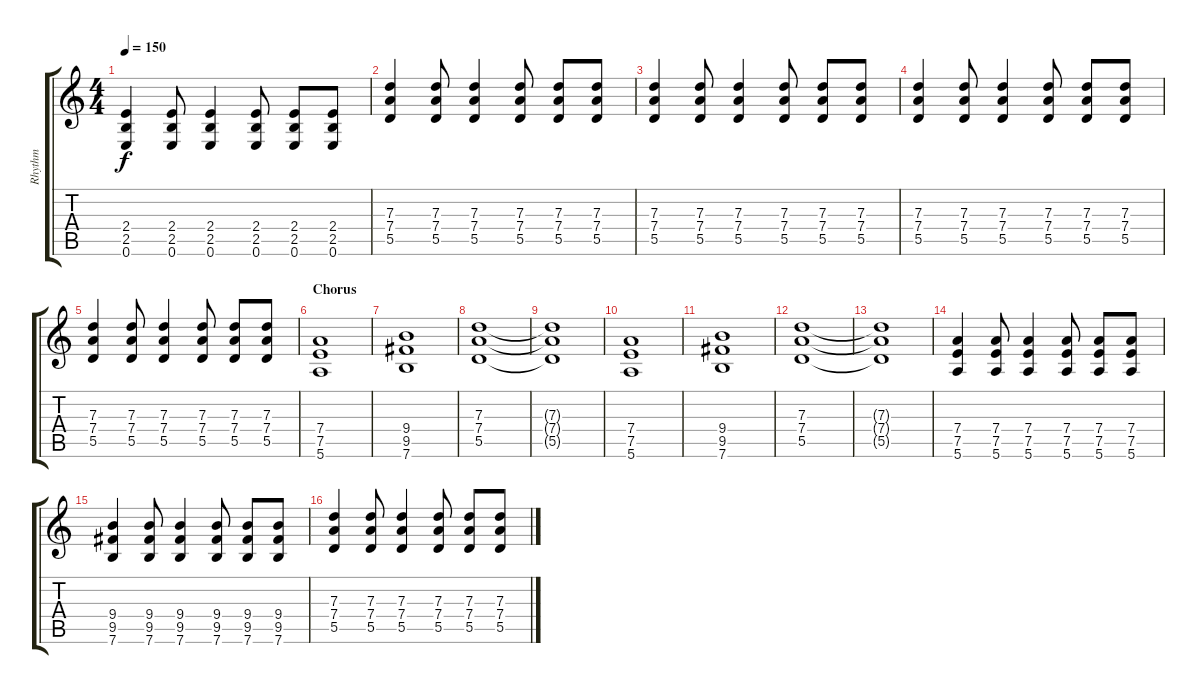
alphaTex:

\track ("Rhythm " "Rhythm ") {instrument distortionguitar}
\staff {score tabs}
\tuning (E4 B3 G3 D3 A2 E2) {hide}
\ts (4 4)
\tempo 150
\clef g2
\ks c
(2.4 2.5 0.6).4{dy f} (2.4 2.5 0.6).8 (2.4 2.5 0.6).4 (2.4 2.5 0.6).8 (2.4 2.5 0.6).8 (2.4 2.5 0.6).8 |
(7.3 7.4 5.5).4 (7.3 7.4 5.5).8 (7.3 7.4 5.5).4 (7.3 7.4 5.5).8 (7.3 7.4 5.5).8 (7.3 7.4 5.5).8 |
(7.3 7.4 5.5).4 (7.3 7.4 5.5).8 (7.3 7.4 5.5).4 (7.3 7.4 5.5).8 (7.3 7.4 5.5).8 (7.3 7.4 5.5).8 |
(7.3 7.4 5.5).4 (7.3 7.4 5.5).8 (7.3 7.4 5.5).4 (7.3 7.4 5.5).8 (7.3 7.4 5.5).8 (7.3 7.4 5.5).8 |
(7.3 7.4 5.5).4 (7.3 7.4 5.5).8 (7.3 7.4 5.5).4 (7.3 7.4 5.5).8 (7.3 7.4 5.5).8 (7.3 7.4 5.5).8 |
\section ("" "Chorus")
(7.4 7.5 5.6).1 |
(9.4 9.5 7.6).1 |
(7.3 7.4 5.5).1 |
(7.3{t} 7.4{t} 5.5{t}).1 |
(7.4 7.5 5.6).1 |
(9.4 9.5 7.6).1 |
(7.3 7.4 5.5).1 |
(7.3{t} 7.4{t} 5.5{t}).1 |
(7.4 7.5 5.6).4 (7.4 7.5 5.6).8 (7.4 7.5 5.6).4 (7.4 7.5 5.6).8 (7.4 7.5 5.6).8 (7.4 7.5 5.6).8 |
(9.4 9.5 7.6).4 (9.4 9.5 7.6).8 (9.4 9.5 7.6).4 (9.4 9.5 7.6).8 (9.4 9.5 7.6).8 (9.4 9.5 7.6).8 |
(7.3 7.4 5.5).4 (7.3 7.4 5.5).8 (7.3 7.4 5.5).4 (7.3 7.4 5.5).8 (7.3 7.4 5.5).8 (7.3 7.4 5.5).8
